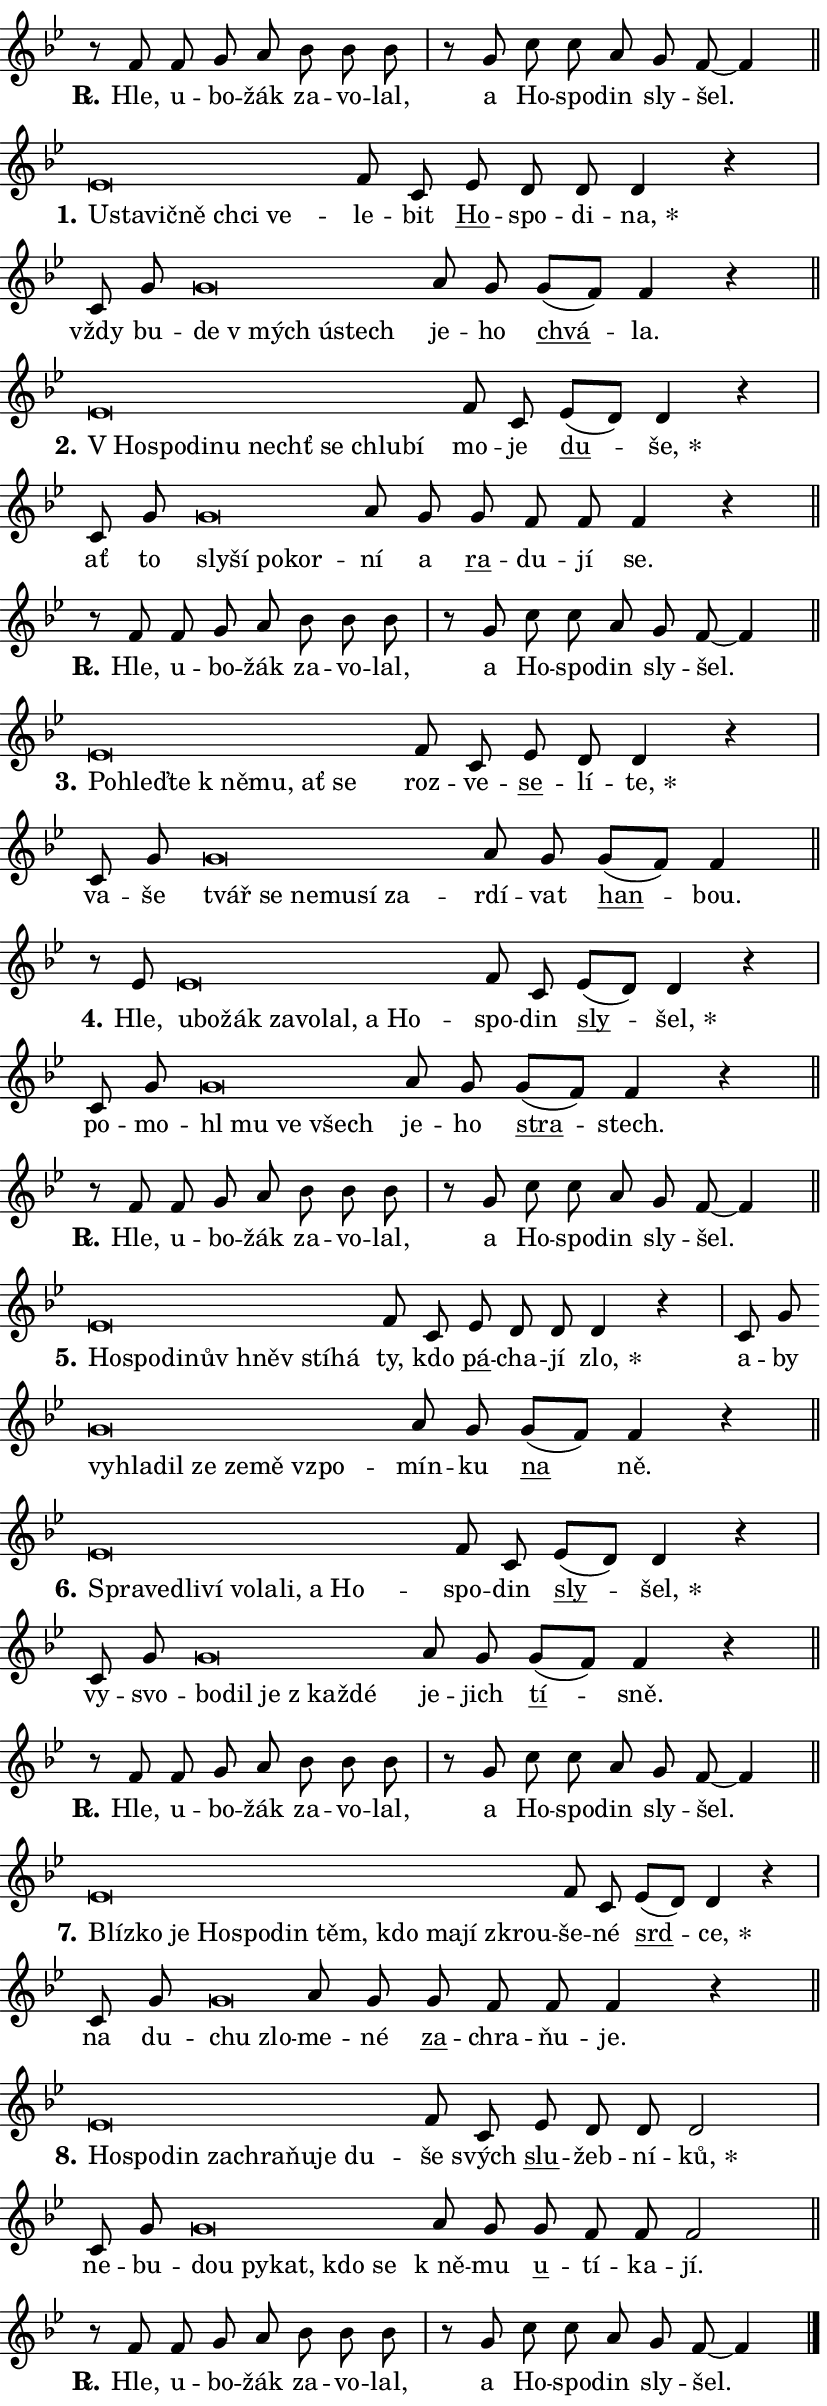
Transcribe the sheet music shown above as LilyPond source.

\version "2.24.0"
\header { tagline = "" }
\paper {
  indent = 0\cm
  top-margin = 0\cm
  right-margin = 0.13\cm % to fit lyric hyphens
  bottom-margin = 0\cm
  left-margin = 0\cm
  paper-width = 14\cm
  page-breaking = #ly:one-page-breaking
  system-system-spacing.basic-distance = #11
  score-system-spacing.basic-distance = #11
  ragged-last = ##f
}


%% Author: Thomas Morley
%% https://lists.gnu.org/archive/html/lilypond-user/2020-05/msg00002.html
#(define (line-position grob)
"Returns position of @var[grob} in current system:
   @code{'start}, if at first time-step
   @code{'end}, if at last time-step
   @code{'middle} otherwise
"
  (let* ((col (ly:item-get-column grob))
         (ln (ly:grob-object col 'left-neighbor))
         (rn (ly:grob-object col 'right-neighbor))
         (col-to-check-left (if (ly:grob? ln) ln col))
         (col-to-check-right (if (ly:grob? rn) rn col))
         (break-dir-left
           (and
             (ly:grob-property col-to-check-left 'non-musical #f)
             (ly:item-break-dir col-to-check-left)))
         (break-dir-right
           (and
             (ly:grob-property col-to-check-right 'non-musical #f)
             (ly:item-break-dir col-to-check-right))))
        (cond ((eqv? 1 break-dir-left) 'start)
              ((eqv? -1 break-dir-right) 'end)
              (else 'middle))))

#(define (tranparent-at-line-position vctor)
  (lambda (grob)
  "Relying on @code{line-position} select the relevant enry from @var{vctor}.
Used to determine transparency,"
    (case (line-position grob)
      ((end) (not (vector-ref vctor 0)))
      ((middle) (not (vector-ref vctor 1)))
      ((start) (not (vector-ref vctor 2))))))

noteHeadBreakVisibility =
#(define-music-function (break-visibility)(vector?)
"Makes @code{NoteHead}s transparent relying on @var{break-visibility}"
#{
  \override NoteHead.transparent =
    #(tranparent-at-line-position break-visibility)
#})

#(define delete-ledgers-for-transparent-note-heads
  (lambda (grob)
    "Reads whether a @code{NoteHead} is transparent.
If so this @code{NoteHead} is removed from @code{'note-heads} from
@var{grob}, which is supposed to be @code{LedgerLineSpanner}.
As a result ledgers are not printed for this @code{NoteHead}"
    (let* ((nhds-array (ly:grob-object grob 'note-heads))
           (nhds-list
             (if (ly:grob-array? nhds-array)
                 (ly:grob-array->list nhds-array)
                 '()))
           ;; Relies on the transparent-property being done before
           ;; Staff.LedgerLineSpanner.after-line-breaking is executed.
           ;; This is fragile ...
           (to-keep
             (remove
               (lambda (nhd)
                 (ly:grob-property nhd 'transparent #f))
               nhds-list)))
      ;; TODO find a better method to iterate over grob-arrays, similiar
      ;; to filter/remove etc for lists
      ;; For now rebuilt from scratch
      (set! (ly:grob-object grob 'note-heads)  '())
      (for-each
        (lambda (nhd)
          (ly:pointer-group-interface::add-grob grob 'note-heads nhd))
        to-keep))))

squashNotes = {
  \override NoteHead.X-extent = #'(-0.2 . 0.2)
  \override NoteHead.Y-extent = #'(-0.75 . 0)
  \override NoteHead.stencil =
    #(lambda (grob)
       (let ((pos (ly:grob-property grob 'staff-position)))
         (begin
           (if (< pos -7) (display "ERROR: Lower brevis then expected\n") (display ""))
           (if (<= pos -6) ly:text-interface::print ly:note-head::print))))
}
unSquashNotes = {
  \revert NoteHead.X-extent
  \revert NoteHead.Y-extent
  \revert NoteHead.stencil
}

hideNotes = \noteHeadBreakVisibility #begin-of-line-visible
unHideNotes = \noteHeadBreakVisibility #all-visible

% work-around for resetting accidentals
% https://lilypond.org/doc/v2.23/Documentation/notation/displaying-rhythms#unmetered-music
cadenzaMeasure = {
  \cadenzaOff
  \partial 1024 s1024
  \cadenzaOn
}

#(define-markup-command (accent layout props text) (markup?)
  "Underline accented syllable"
  (interpret-markup layout props
    #{\markup \override #'(offset . 4.3) \underline { #text }#}))

responsum = \markup \concat {
  "R" \hspace #-1.05 \path #0.1 #'((moveto 0 0.07) (lineto 0.9 0.8)) \hspace #0.05 "."
}

spaceSize = #0.6828661417322834 % exact space size for TeX Gyre Schola

\layout {
  \context {
    \Staff
    \remove "Time_signature_engraver"
    \override LedgerLineSpanner.after-line-breaking = #delete-ledgers-for-transparent-note-heads
  }
  \context {
    \Lyrics {
      \override LyricSpace.minimum-distance = \spaceSize
      \override LyricText.font-name = #"TeX Gyre Schola"
      \override LyricText.font-size = 1
      \override StanzaNumber.font-name = #"TeX Gyre Schola Bold"
      \override StanzaNumber.font-size = 1
    }
  }
  \context {
    \Score 
    \override NoteHead.text =
      #(lambda (grob) 
        (let ((pos (ly:grob-property grob 'staff-position)))
          #{\markup {
            \combine
              \halign #-0.55 \raise #(if (= pos -6) 0 0.5) \override #'(thickness . 2) \draw-line #'(3.2 . 0)
              \musicglyph "noteheads.sM1"
          }#}))
  }
}

% magnetic-lyrics.ily
%
%   written by
%     Jean Abou Samra <jean@abou-samra.fr>
%     Werner Lemberg <wl@gnu.org>
%
%   adapted by
%     Jiri Hon <jiri.hon@gmail.com>
%
% Version 2022-Apr-15

% https://www.mail-archive.com/lilypond-user@gnu.org/msg149350.html

#(define (Left_hyphen_pointer_engraver context)
   "Collect syllable-hyphen-syllable occurrences in lyrics and store
them in properties.  This engraver only looks to the left.  For
example, if the lyrics input is @code{foo -- bar}, it does the
following.

@itemize @bullet
@item
Set the @code{text} property of the @code{LyricHyphen} grob between
@q{foo} and @q{bar} to @code{foo}.

@item
Set the @code{left-hyphen} property of the @code{LyricText} grob with
text @q{foo} to the @code{LyricHyphen} grob between @q{foo} and
@q{bar}.
@end itemize

Use this auxiliary engraver in combination with the
@code{lyric-@/text::@/apply-@/magnetic-@/offset!} hook."
   (let ((hyphen #f)
         (text #f))
     (make-engraver
      (acknowledgers
       ((lyric-syllable-interface engraver grob source-engraver)
        (set! text grob)))
      (end-acknowledgers
       ((lyric-hyphen-interface engraver grob source-engraver)
        ;(when (not (grob::has-interface grob 'lyric-space-interface))
          (set! hyphen grob)));)
      ((stop-translation-timestep engraver)
       (when (and text hyphen)
         (ly:grob-set-object! text 'left-hyphen hyphen))
       (set! text #f)
       (set! hyphen #f)))))

#(define (lyric-text::apply-magnetic-offset! grob)
   "If the space between two syllables is less than the value in
property @code{LyricText@/.details@/.squash-threshold}, move the right
syllable to the left so that it gets concatenated with the left
syllable.

Use this function as a hook for
@code{LyricText@/.after-@/line-@/breaking} if the
@code{Left_@/hyphen_@/pointer_@/engraver} is active."
   (let ((hyphen (ly:grob-object grob 'left-hyphen #f)))
     (when hyphen
       (let ((left-text (ly:spanner-bound hyphen LEFT)))
         (when (grob::has-interface left-text 'lyric-syllable-interface)
           (let* ((common (ly:grob-common-refpoint grob left-text X))
                  (this-x-ext (ly:grob-extent grob common X))
                  (left-x-ext
                   (begin
                     ;; Trigger magnetism for left-text.
                     (ly:grob-property left-text 'after-line-breaking)
                     (ly:grob-extent left-text common X)))
                  ;; `delta` is the gap width between two syllables.
                  (delta (- (interval-start this-x-ext)
                            (interval-end left-x-ext)))
                  (details (ly:grob-property grob 'details))
                  (threshold (assoc-get 'squash-threshold details 0.2)))
             (when (< delta threshold)
               (let* (;; We have to manipulate the input text so that
                      ;; ligatures crossing syllable boundaries are not
                      ;; disabled.  For languages based on the Latin
                      ;; script this is essentially a beautification.
                      ;; However, for non-Western scripts it can be a
                      ;; necessity.
                      (lt (ly:grob-property left-text 'text))
                      (rt (ly:grob-property grob 'text))
                      (is-space (grob::has-interface hyphen 'lyric-space-interface))
                      (space (if is-space " " ""))
                      (extra-delta (if is-space spaceSize 0))
                      ;; Append new syllable.
                      (ltrt-space (if (and (string? lt) (string? rt))
                                (string-append lt space rt)
                                (make-concat-markup (list lt space rt))))
                      ;; Right-align `ltrt` to the right side.
                      (ltrt-space-markup (grob-interpret-markup
                               grob
                               (make-translate-markup
                                (cons (interval-length this-x-ext) 0)
                                (make-right-align-markup ltrt-space)))))
                 (begin
                   ;; Don't print `left-text`.
                   (ly:grob-set-property! left-text 'stencil #f)
                   ;; Set text and stencil (which holds all collected
                   ;; syllables so far) and shift it to the left.
                   (ly:grob-set-property! grob 'text ltrt-space)
                   (ly:grob-set-property! grob 'stencil ltrt-space-markup)
                   (ly:grob-translate-axis! grob (- (- delta extra-delta)) X))))))))))


#(define (lyric-hyphen::displace-bounds-first grob)
   ;; Make very sure this callback isn't triggered too early.
   (let ((left (ly:spanner-bound grob LEFT))
         (right (ly:spanner-bound grob RIGHT)))
     (ly:grob-property left 'after-line-breaking)
     (ly:grob-property right 'after-line-breaking)
     (ly:lyric-hyphen::print grob)))

squashThreshold = #0.4

\layout {
  \context {
    \Lyrics
    \consists #Left_hyphen_pointer_engraver
    \override LyricText.after-line-breaking =
      #lyric-text::apply-magnetic-offset!
    \override LyricHyphen.stencil = #lyric-hyphen::displace-bounds-first
    \override LyricText.details.squash-threshold = \squashThreshold
    \override LyricHyphen.minimum-distance = 0
    \override LyricHyphen.minimum-length = \squashThreshold
  }
}

squashText = \override LyricText.details.squash-threshold = 9999
unSquashText = \override LyricText.details.squash-threshold = \squashThreshold

leftText = \override LyricText.self-alignment-X = #LEFT
unLeftText = \revert LyricText.self-alignment-X

starOffset = #(lambda (grob) 
                (let ((x_offset (ly:self-alignment-interface::aligned-on-x-parent grob)))
                  (if (= x_offset 0) 0 (+ x_offset 1.2))))

star = #(define-music-function (syllable)(string?)
"Append star separator at the end of a syllable"
#{
  \once \override LyricText.X-offset = #starOffset
  \lyricmode { \markup {
    #syllable
    \override #'((font-name . "TeX Gyre Schola Bold")) \hspace #0.2 \lower #0.65 \larger "*"
  } }
#})

starAccent = #(define-music-function (syllable)(string?)
"Append star separator at the end of a syllable and make accent"
#{
  \once \override LyricText.X-offset = #starOffset
  \lyricmode { \markup {
    \accent #syllable
    \override #'((font-name . "TeX Gyre Schola Bold")) \hspace #0.2 \lower #0.65 \larger "*"
  } }
#})

breath = #(define-music-function (syllable)(string?)
"Append breathing indicator at the end of a syllable"
#{
  \lyricmode { \markup { #syllable "+" } }
#})

optionalBreath = #(define-music-function (syllable)(string?)
"Append optional breathing indicator at the end of a syllable"
#{
  \lyricmode { \markup { #syllable "(+)" } }
#})


\score {
    <<
        \new Voice = "melody" { \cadenzaOn \key bes \major \relative { r8 f' f g a bes bes bes \cadenzaMeasure \bar "|" r g c c a g f~ f4 \cadenzaMeasure \bar "||" \break } }
        \new Lyrics \lyricsto "melody" { \lyricmode { \set stanza = \responsum
Hle, u -- bo -- žák za -- vo -- lal, a Ho -- spo -- din sly -- šel. } }
    >>
    \layout {}
}

\score {
    <<
        \new Voice = "melody" { \cadenzaOn \key bes \major \relative { \squashNotes es'\breve*1/16 \hideNotes \breve*1/16 \bar "" \breve*1/16 \bar "" \breve*1/16 \bar "" \breve*1/16 \breve*1/16 \bar "" \unHideNotes \unSquashNotes f8 c \bar "" es d d d4 r \cadenzaMeasure \bar "|" c8 g' \bar "" \squashNotes g\breve*1/16 \hideNotes \breve*1/16 \bar "" \breve*1/16 \breve*1/16 \bar "" \unHideNotes \unSquashNotes a8 g \bar "" g[( f)] f4 r \cadenzaMeasure \bar "||" \break } }
        \new Lyrics \lyricsto "melody" { \lyricmode { \set stanza = "1."
\leftText U -- \squashText sta -- vič -- ně chci ve -- \unLeftText \unSquashText le -- bit \markup \accent Ho -- spo -- di -- \star na, vždy bu -- \leftText de \squashText "v mých" ú -- stech \unLeftText \unSquashText je -- ho \markup \accent chvá -- la. } }
    >>
    \layout {}
}

\score {
    <<
        \new Voice = "melody" { \cadenzaOn \key bes \major \relative { \squashNotes es'\breve*1/16 \hideNotes \breve*1/16 \bar "" \breve*1/16 \bar "" \breve*1/16 \bar "" \breve*1/16 \bar "" \breve*1/16 \bar "" \breve*1/16 \breve*1/16 \bar "" \unHideNotes \unSquashNotes f8 c \bar "" es[( d)] d4 r \cadenzaMeasure \bar "|" c8 g' \bar "" \squashNotes g\breve*1/16 \hideNotes \breve*1/16 \bar "" \breve*1/16 \breve*1/16 \bar "" \unHideNotes \unSquashNotes a8 g \bar "" g f f f4 r \cadenzaMeasure \bar "||" \break } }
        \new Lyrics \lyricsto "melody" { \lyricmode { \set stanza = "2."
\leftText "V Ho" -- \squashText spo -- di -- nu nechť se chlu -- bí \unLeftText \unSquashText mo -- je \markup \accent du -- \star še, ať to \leftText sly -- \squashText ší po -- kor -- \unLeftText \unSquashText ní a \markup \accent ra -- du -- jí se. } }
    >>
    \layout {}
}

\score {
    <<
        \new Voice = "melody" { \cadenzaOn \key bes \major \relative { r8 f' f g a bes bes bes \cadenzaMeasure \bar "|" r g c c a g f~ f4 \cadenzaMeasure \bar "||" \break } }
        \new Lyrics \lyricsto "melody" { \lyricmode { \set stanza = \responsum
Hle, u -- bo -- žák za -- vo -- lal, a Ho -- spo -- din sly -- šel. } }
    >>
    \layout {}
}

\score {
    <<
        \new Voice = "melody" { \cadenzaOn \key bes \major \relative { \squashNotes es'\breve*1/16 \hideNotes \breve*1/16 \bar "" \breve*1/16 \bar "" \breve*1/16 \bar "" \breve*1/16 \bar "" \breve*1/16 \breve*1/16 \bar "" \unHideNotes \unSquashNotes f8 c \bar "" es d d4 r \cadenzaMeasure \bar "|" c8 g' \bar "" \squashNotes g\breve*1/16 \hideNotes \breve*1/16 \bar "" \breve*1/16 \bar "" \breve*1/16 \bar "" \breve*1/16 \breve*1/16 \bar "" \unHideNotes \unSquashNotes a8 g \bar "" g[( f)] f4 \cadenzaMeasure \bar "||" \break } }
        \new Lyrics \lyricsto "melody" { \lyricmode { \set stanza = "3."
\leftText Po -- \squashText hleď -- te "k ně" -- mu, ať se \unLeftText \unSquashText roz -- ve -- \markup \accent se -- lí -- \star te, va -- še \leftText tvář \squashText se ne -- mu -- sí za -- \unLeftText \unSquashText rdí -- vat \markup \accent han -- bou. } }
    >>
    \layout {}
}

\score {
    <<
        \new Voice = "melody" { \cadenzaOn \key bes \major \relative { r8 es' \squashNotes es\breve*1/16 \hideNotes \breve*1/16 \bar "" \breve*1/16 \bar "" \breve*1/16 \bar "" \breve*1/16 \bar "" \breve*1/16 \bar "" \breve*1/16 \breve*1/16 \bar "" \unHideNotes \unSquashNotes f8 c \bar "" es[( d)] d4 r \cadenzaMeasure \bar "|" c8 g' \bar "" \squashNotes g\breve*1/16 \hideNotes \breve*1/16 \bar "" \breve*1/16 \breve*1/16 \bar "" \unHideNotes \unSquashNotes a8 g \bar "" g[( f)] f4 r \cadenzaMeasure \bar "||" \break } }
        \new Lyrics \lyricsto "melody" { \lyricmode { \set stanza = "4."
Hle, \leftText u -- \squashText bo -- žák za -- vo -- lal, a Ho -- \unLeftText \unSquashText spo -- din \markup \accent sly -- \star šel, po -- mo -- \leftText hl \squashText mu ve všech \unLeftText \unSquashText je -- ho \markup \accent stra -- stech. } }
    >>
    \layout {}
}

\score {
    <<
        \new Voice = "melody" { \cadenzaOn \key bes \major \relative { r8 f' f g a bes bes bes \cadenzaMeasure \bar "|" r g c c a g f~ f4 \cadenzaMeasure \bar "||" \break } }
        \new Lyrics \lyricsto "melody" { \lyricmode { \set stanza = \responsum
Hle, u -- bo -- žák za -- vo -- lal, a Ho -- spo -- din sly -- šel. } }
    >>
    \layout {}
}

\score {
    <<
        \new Voice = "melody" { \cadenzaOn \key bes \major \relative { \squashNotes es'\breve*1/16 \hideNotes \breve*1/16 \bar "" \breve*1/16 \bar "" \breve*1/16 \bar "" \breve*1/16 \bar "" \breve*1/16 \breve*1/16 \bar "" \unHideNotes \unSquashNotes f8 c \bar "" es d d d4 r \cadenzaMeasure \bar "|" c8 g' \bar "" \squashNotes g\breve*1/16 \hideNotes \breve*1/16 \bar "" \breve*1/16 \bar "" \breve*1/16 \bar "" \breve*1/16 \bar "" \breve*1/16 \breve*1/16 \bar "" \unHideNotes \unSquashNotes a8 g \bar "" g[( f)] f4 r \cadenzaMeasure \bar "||" \break } }
        \new Lyrics \lyricsto "melody" { \lyricmode { \set stanza = "5."
\leftText Ho -- \squashText spo -- di -- nův hněv stí -- há \unLeftText \unSquashText ty, kdo \markup \accent pá -- cha -- jí \star zlo, a -- by \leftText vy -- \squashText hla -- dil ze ze -- mě vzpo -- \unLeftText \unSquashText mín -- ku \markup \accent na ně. } }
    >>
    \layout {}
}

\score {
    <<
        \new Voice = "melody" { \cadenzaOn \key bes \major \relative { \squashNotes es'\breve*1/16 \hideNotes \breve*1/16 \bar "" \breve*1/16 \bar "" \breve*1/16 \bar "" \breve*1/16 \bar "" \breve*1/16 \bar "" \breve*1/16 \bar "" \breve*1/16 \breve*1/16 \bar "" \unHideNotes \unSquashNotes f8 c \bar "" es[( d)] d4 r \cadenzaMeasure \bar "|" c8 g' \bar "" \squashNotes g\breve*1/16 \hideNotes \breve*1/16 \bar "" \breve*1/16 \bar "" \breve*1/16 \breve*1/16 \bar "" \unHideNotes \unSquashNotes a8 g \bar "" g[( f)] f4 r \cadenzaMeasure \bar "||" \break } }
        \new Lyrics \lyricsto "melody" { \lyricmode { \set stanza = "6."
\leftText Spra -- \squashText ve -- dli -- ví vo -- la -- li, a Ho -- \unLeftText \unSquashText spo -- din \markup \accent sly -- \star šel, vy -- svo -- \leftText bo -- \squashText dil je "z kaž" -- dé \unLeftText \unSquashText je -- jich \markup \accent tí -- sně. } }
    >>
    \layout {}
}

\score {
    <<
        \new Voice = "melody" { \cadenzaOn \key bes \major \relative { r8 f' f g a bes bes bes \cadenzaMeasure \bar "|" r g c c a g f~ f4 \cadenzaMeasure \bar "||" \break } }
        \new Lyrics \lyricsto "melody" { \lyricmode { \set stanza = \responsum
Hle, u -- bo -- žák za -- vo -- lal, a Ho -- spo -- din sly -- šel. } }
    >>
    \layout {}
}

\score {
    <<
        \new Voice = "melody" { \cadenzaOn \key bes \major \relative { \squashNotes es'\breve*1/16 \hideNotes \breve*1/16 \bar "" \breve*1/16 \bar "" \breve*1/16 \bar "" \breve*1/16 \bar "" \breve*1/16 \bar "" \breve*1/16 \bar "" \breve*1/16 \bar "" \breve*1/16 \bar "" \breve*1/16 \breve*1/16 \bar "" \unHideNotes \unSquashNotes f8 c \bar "" es[( d)] d4 r \cadenzaMeasure \bar "|" c8 g' \bar "" \squashNotes g\breve*1/16 \hideNotes \breve*1/16 \bar "" \unHideNotes \unSquashNotes a8 g \bar "" g f f f4 r \cadenzaMeasure \bar "||" \break } }
        \new Lyrics \lyricsto "melody" { \lyricmode { \set stanza = "7."
\leftText Blíz -- \squashText ko je Ho -- spo -- din těm, kdo ma -- jí zkrou -- \unLeftText \unSquashText še -- né \markup \accent srd -- \star ce, na du -- \leftText chu \squashText zlo -- \unLeftText \unSquashText me -- né \markup \accent za -- chra -- ňu -- je. } }
    >>
    \layout {}
}

\score {
    <<
        \new Voice = "melody" { \cadenzaOn \key bes \major \relative { \squashNotes es'\breve*1/16 \hideNotes \breve*1/16 \bar "" \breve*1/16 \bar "" \breve*1/16 \bar "" \breve*1/16 \bar "" \breve*1/16 \bar "" \breve*1/16 \breve*1/16 \bar "" \unHideNotes \unSquashNotes f8 c \bar "" es d d d2 \cadenzaMeasure \bar "|" c8 g' \bar "" \squashNotes g\breve*1/16 \hideNotes \breve*1/16 \bar "" \breve*1/16 \bar "" \breve*1/16 \breve*1/16 \bar "" \unHideNotes \unSquashNotes a8 g \bar "" g f f f2 \cadenzaMeasure \bar "||" \break } }
        \new Lyrics \lyricsto "melody" { \lyricmode { \set stanza = "8."
\leftText Ho -- \squashText spo -- din za -- chra -- ňu -- je du -- \unLeftText \unSquashText še svých \markup \accent slu -- žeb -- ní -- \star ků, ne -- bu -- \leftText dou \squashText py -- kat, kdo se \unLeftText \unSquashText "k ně" -- mu \markup \accent u -- tí -- ka -- jí. } }
    >>
    \layout {}
}

\score {
    <<
        \new Voice = "melody" { \cadenzaOn \key bes \major \relative { r8 f' f g a bes bes bes \cadenzaMeasure \bar "|" r g c c a g f~ f4 \cadenzaMeasure \bar "||" \break } \bar "|." }
        \new Lyrics \lyricsto "melody" { \lyricmode { \set stanza = \responsum
Hle, u -- bo -- žák za -- vo -- lal, a Ho -- spo -- din sly -- šel. } }
    >>
    \layout {}
}
